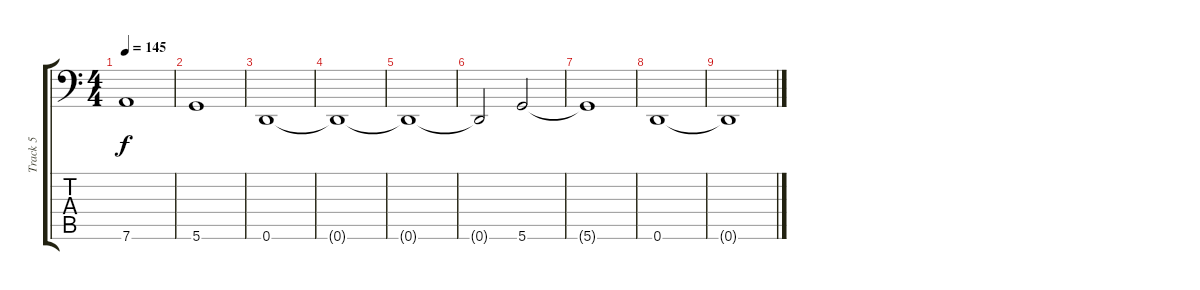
\track ("Track 5" "Track 5") {instrument synthbass2}
\staff {score tabs}
\tuning (E4 B3 G3 D2 A2 D1) {hide}
\ts (4 4)
\tempo 145
\clef f4
\ks c
7.6.1{dy f} |
5.6.1 |
0.6.1 |
0.6{t}.1 |
0.6{t}.1 |
0.6{t}.2 5.6.2 |
5.6{t}.1 |
0.6.1 |
0.6{t}.1
